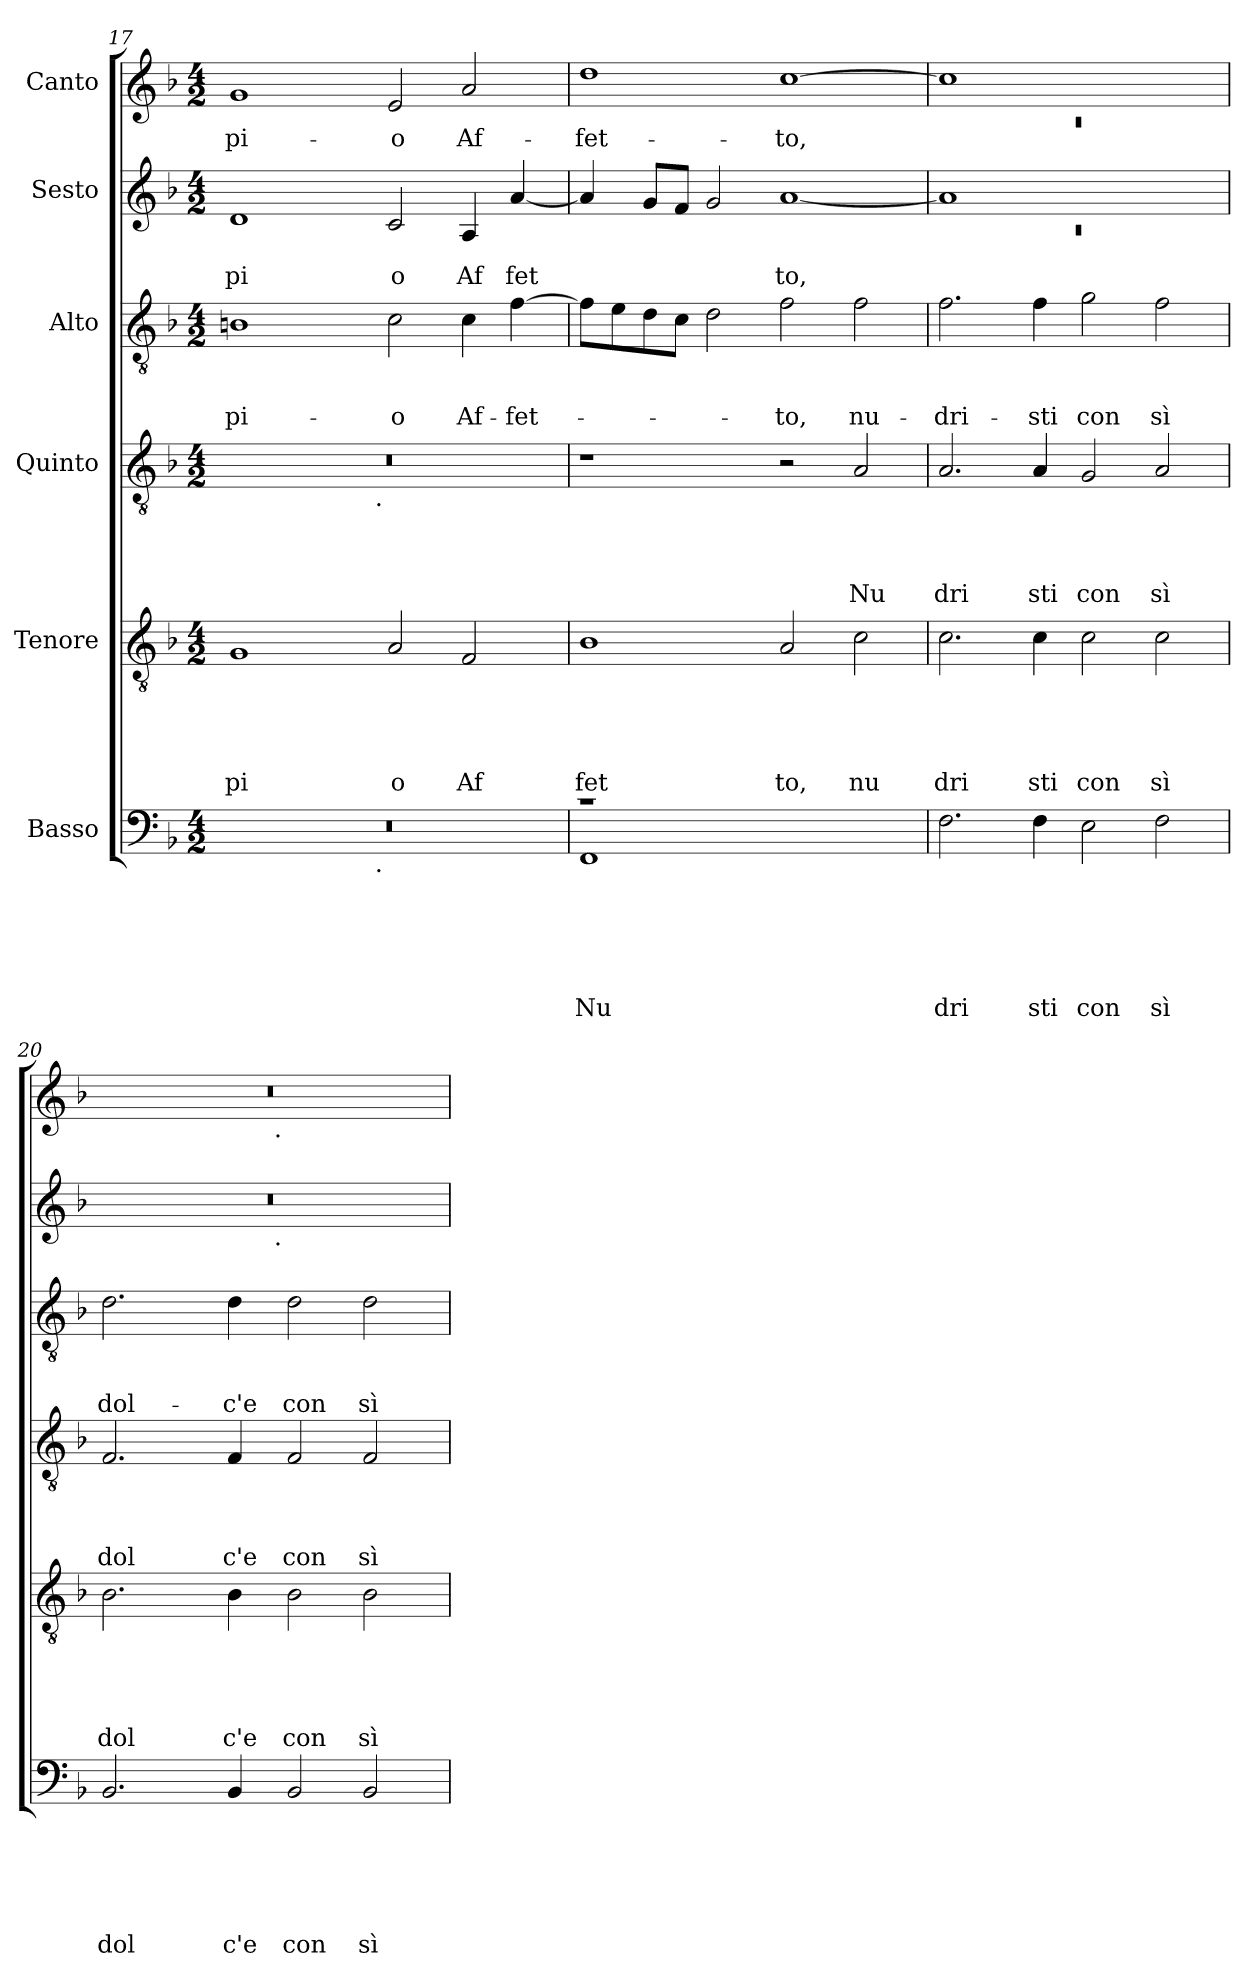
**kern	**text	**text	**text	**text	**text	**text	**kern	**text	**text	**text	**text	**text	**kern	**text	**text	**text	**text	**kern	**text	**text	**text	**kern	**text	**text	**kern	**text
*part6	*part6	*part6	*part6	*part6	*part6	*part6	*part5	*part5	*part5	*part5	*part5	*part5	*part4	*part4	*part4	*part4	*part4	*part3	*part3	*part3	*part3	*part2	*part2	*part2	*part1	*part1
*staff6	*staff6	*staff6	*staff6	*staff6	*staff6	*staff6	*staff5	*staff5	*staff5	*staff5	*staff5	*staff5	*staff4	*staff4	*staff4	*staff4	*staff4	*staff3	*staff3	*staff3	*staff3	*staff2	*staff2	*staff2	*staff1	*staff1
*I"Basso	*	*	*	*	*	*	*I"Tenore	*	*	*	*	*	*I"Quinto	*	*	*	*	*I"Alto	*	*	*	*I"Sesto	*	*	*I"Canto	*
!!LO:PB:g=z
*clefF4	*	*	*	*	*	*	*clefGv2	*	*	*	*	*	*clefGv2	*	*	*	*	*clefGv2	*	*	*	*clefG2	*	*	*clefG2	*
*k[b-]	*	*	*	*	*	*	*k[b-]	*	*	*	*	*	*k[b-]	*	*	*	*	*k[b-]	*	*	*	*k[b-]	*	*	*k[b-]	*
*F:	*	*	*	*	*	*	*F:	*	*	*	*	*	*F:	*	*	*	*	*F:	*	*	*	*F:	*	*	*F:	*
*M4/2	*	*	*	*	*	*	*M4/2	*	*	*	*	*	*M4/2	*	*	*	*	*M4/2	*	*	*	*M4/2	*	*	*M4/2	*
=17	=17	=17	=17	=17	=17	=17	=17	=17	=17	=17	=17	=17	=17	=17	=17	=17	=17	=17	=17	=17	=17	=17	=17	=17	=17	=17
!	!	!	!	!	!	!	!	!	!	!	!	!LO:LY:b	!	!	!	!	!	!	!	!	!LO:LY:b	!	!	!LO:LY:b	!	!LO:LY:b
*^	*	*	*	*	*	*	*	*	*	*	*	*	*^	*	*	*	*	*	*	*	*	*	*	*	*	*
0r	2ryy	.	.	.	.	.	.	1G	.	.	.	.	pi	0r	2ryy	.	.	.	.	1Bn	.	.	pi-	1d	.	pi	1g	pi-
.	4...ryy	.	.	.	.	.	.	.	.	.	.	.	.	.	4...ryy	.	.	.	.	.	.	.	.	.	.	.	.	.
!	!	!	!	!	!	!	!	!	!	!	!	!	!	!	!LO:TX:b:t=.	!	!	!	!	!	!	!	!	!	!	!	!	!
!	!LO:TX:b:t=.	!	!	!	!	!	!	!	!	!	!	!	!	!	!	!	!	!	!	!	!	!	!	!	!	!	!	!
.	1ryy	.	.	.	.	.	.	.	.	.	.	.	.	.	1ryy	.	.	.	.	.	.	.	.	.	.	.	.	.
!	!	!	!	!	!	!	!	!	!	!	!	!	!LO:LY:b	!	!	!	!	!	!	!	!	!	!LO:LY:b	!	!	!LO:LY:b	!	!LO:LY:b
.	.	.	.	.	.	.	.	2A/	.	.	.	.	o	.	.	.	.	.	.	2c\	.	.	-o	2c/	.	o	2e/	-o
!	!	!	!	!	!	!	!	!	!	!	!	!	!LO:LY:b	!	!	!	!	!	!	!	!	!	!LO:LY:b	!	!	!LO:LY:b	!	!LO:LY:b
.	.	.	.	.	.	.	.	2F/	.	.	.	.	Af	.	.	.	.	.	.	4c\	.	.	Af-	4A/	.	Af	2a/	Af-
!	!	!	!	!	!	!	!	!	!	!	!	!	!	!	!	!	!	!	!	!	!	!	!LO:LY:b	!	!	!LO:LY:b	!	!
.	.	.	.	.	.	.	.	.	.	.	.	.	.	.	.	.	.	.	.	[>4f\	.	.	-fet-	[<4a/	.	fet	.	.
.	32ryy	.	.	.	.	.	.	.	.	.	.	.	.	.	32ryy	.	.	.	.	.	.	.	.	.	.	.	.	.
=18	=18	=18	=18	=18	=18	=18	=18	=18	=18	=18	=18	=18	=18	=18	=18	=18	=18	=18	=18	=18	=18	=18	=18	=18	=18	=18	=18	=18
!	!	!	!	!	!	!	!LO:LY:b	!	!	!	!	!	!LO:LY:b	!	!	!	!	!	!	!	!	!	!	!	!	!	!	!LO:LY:b
*	*	*	*	*	*	*	*	*	*	*	*	*	*	*v	*v	*	*	*	*	*	*	*	*	*	*	*	*	*
1rc	1FF	.	.	.	.	.	Nu	1B-	.	.	.	.	fet	1r	.	.	.	.	8f\L]	.	.	.	4a/]	.	.	1dd	-fet-
.	.	.	.	.	.	.	.	.	.	.	.	.	.	.	.	.	.	.	8e\	.	.	.	.	.	.	.	.
.	.	.	.	.	.	.	.	.	.	.	.	.	.	.	.	.	.	.	8d\	.	.	.	8g/L	.	.	.	.
.	.	.	.	.	.	.	.	.	.	.	.	.	.	.	.	.	.	.	8c\J	.	.	.	8f/J	.	.	.	.
.	.	.	.	.	.	.	.	.	.	.	.	.	.	.	.	.	.	.	2d\	.	.	.	2g/	.	.	.	.
!	!	!	!	!	!	!	!	!	!	!	!	!	!LO:LY:b	!	!	!	!	!	!	!	!	!LO:LY:b	!	!	!LO:LY:b	!	!LO:LY:b
1ryy	1ryy	.	.	.	.	.	.	2A/	.	.	.	.	to,	2r	.	.	.	.	2f\	.	.	-to,	[<1a	.	to,	[>1cc	-to,
!	!	!	!	!	!	!	!	!	!	!	!	!	!LO:LY:b	!	!	!	!	!LO:LY:b	!	!	!	!LO:LY:b	!	!	!	!	!
.	.	.	.	.	.	.	.	2c\	.	.	.	.	nu	2A/	.	.	.	Nu	2f\	.	.	nu-	.	.	.	.	.
*v	*v	*	*	*	*	*	*	*	*	*	*	*	*	*	*	*	*	*	*	*	*	*	*	*	*	*	*
=19	=19	=19	=19	=19	=19	=19	=19	=19	=19	=19	=19	=19	=19	=19	=19	=19	=19	=19	=19	=19	=19	=19	=19	=19	=19	=19
*	*	*	*	*	*	*	*	*	*	*	*	*	*	*	*	*	*	*	*	*	*	*^	*	*	*^	*
!	!	!	!	!	!	!LO:LY:b	!	!	!	!	!	!LO:LY:b	!	!	!	!	!LO:LY:b	!	!	!	!LO:LY:b	!	!LO:N:vis=1	!	!	!	!LO:N:vis=1	!
2.F\	.	.	.	.	.	dri	2.c\	.	.	.	.	dri	2.A/	.	.	.	dri	2.f\	.	.	-dri-	1a]	0rc	.	.	1cc]	0rc	.
!	!	!	!	!	!	!LO:LY:b	!	!	!	!	!	!LO:LY:b	!	!	!	!	!LO:LY:b	!	!	!	!LO:LY:b	!	!	!	!	!	!	!
4F\	.	.	.	.	.	sti	4c\	.	.	.	.	sti	4A/	.	.	.	sti	4f\	.	.	-sti	.	.	.	.	.	.	.
!	!	!	!	!	!	!LO:LY:b	!	!	!	!	!	!LO:LY:b	!	!	!	!	!LO:LY:b	!	!	!	!LO:LY:b	!	!	!	!	!	!	!
2E\	.	.	.	.	.	con	2c\	.	.	.	.	con	2G/	.	.	.	con	2g\	.	.	con	1ryy	.	.	.	1ryy	.	.
!	!	!	!	!	!	!LO:LY:b	!	!	!	!	!	!LO:LY:b	!	!	!	!	!LO:LY:b	!	!	!	!LO:LY:b	!	!	!	!	!	!	!
2F\	.	.	.	.	.	sì	2c\	.	.	.	.	sì	2A/	.	.	.	sì	2f\	.	.	sì	.	.	.	.	.	.	.
=20	=20	=20	=20	=20	=20	=20	=20	=20	=20	=20	=20	=20	=20	=20	=20	=20	=20	=20	=20	=20	=20	=20	=20	=20	=20	=20	=20	=20
!	!	!	!	!	!	!LO:LY:b	!	!	!	!	!	!LO:LY:b	!	!	!	!	!LO:LY:b	!	!	!	!LO:LY:b	!	!	!	!	!	!	!
2.BB-/	.	.	.	.	.	dol	2.B-\	.	.	.	.	dol	2.F/	.	.	.	dol	2.d\	.	.	dol-	0r	2ryy	.	.	0r	2ryy	.
.	.	.	.	.	.	.	.	.	.	.	.	.	.	.	.	.	.	.	.	.	.	.	4...ryy	.	.	.	4...ryy	.
!	!	!	!	!	!	!LO:LY:b	!	!	!	!	!	!LO:LY:b	!	!	!	!	!LO:LY:b	!	!	!	!LO:LY:b	!	!	!	!	!	!	!
4BB-/	.	.	.	.	.	c'e	4B-\	.	.	.	.	c'e	4F/	.	.	.	c'e	4d\	.	.	-c'e	.	.	.	.	.	.	.
!	!	!	!	!	!	!	!	!	!	!	!	!	!	!	!	!	!	!	!	!	!	!	!	!	!	!	!LO:TX:b:t=.	!
!	!	!	!	!	!	!	!	!	!	!	!	!	!	!	!	!	!	!	!	!	!	!	!LO:TX:b:t=.	!	!	!	!	!
.	.	.	.	.	.	.	.	.	.	.	.	.	.	.	.	.	.	.	.	.	.	.	1ryy	.	.	.	1ryy	.
!	!	!	!	!	!	!LO:LY:b	!	!	!	!	!	!LO:LY:b	!	!	!	!	!LO:LY:b	!	!	!	!LO:LY:b	!	!	!	!	!	!	!
2BB-/	.	.	.	.	.	con	2B-\	.	.	.	.	con	2F/	.	.	.	con	2d\	.	.	con	.	.	.	.	.	.	.
!	!	!	!	!	!	!LO:LY:b	!	!	!	!	!	!LO:LY:b	!	!	!	!	!LO:LY:b	!	!	!	!LO:LY:b	!	!	!	!	!	!	!
2BB-/	.	.	.	.	.	sì	2B-\	.	.	.	.	sì	2F/	.	.	.	sì	2d\	.	.	sì	.	.	.	.	.	.	.
.	.	.	.	.	.	.	.	.	.	.	.	.	.	.	.	.	.	.	.	.	.	.	32ryy	.	.	.	32ryy	.
*	*	*	*	*	*	*	*	*	*	*	*	*	*	*	*	*	*	*	*	*	*	*v	*v	*	*	*	*	*
*	*	*	*	*	*	*	*	*	*	*	*	*	*	*	*	*	*	*	*	*	*	*	*	*	*v	*v	*
=	=	=	=	=	=	=	=	=	=	=	=	=	=	=	=	=	=	=	=	=	=	=	=	=	=	=
*-	*-	*-	*-	*-	*-	*-	*-	*-	*-	*-	*-	*-	*-	*-	*-	*-	*-	*-	*-	*-	*-	*-	*-	*-	*-	*-
